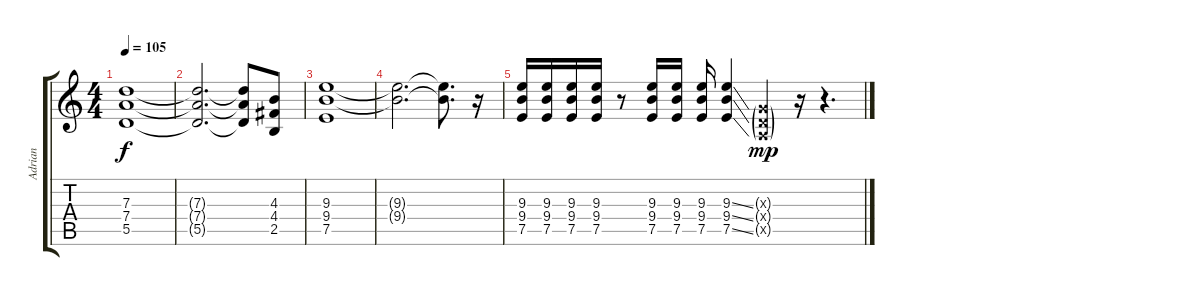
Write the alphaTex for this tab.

\track ("Adrian" "Adrian") {instrument distortionguitar}
\staff {score tabs}
\tuning (E4 B3 G3 D3 A2 E2) {hide}
\ts (4 4)
\tempo 105
\clef g2
\ks c
(7.3 7.4 5.5).1{dy f} |
(7.3{t} 7.4{t} 5.5{t}).2{d} (7.3{t} 7.4{t} 5.5{t}).8 (4.3 4.4 2.5).8 |
(9.3 9.4 7.5).1 |
(9.3{t} 9.4{t}).2{d} (9.3{t} 9.4{t}).8{d} r.16 |
(9.3 9.4 7.5).16 (9.3 9.4 7.5).16 (9.3 9.4 7.5).16 (9.3 9.4 7.5).16 r.8 (9.3 9.4 7.5).16 (9.3 9.4 7.5).16 (9.3 9.4 7.5).16 (9.3{ss} 9.4{ss} 7.5{ss}).4 (0.3{g x} 0.4{g x} 0.5{g x}).4{dy mp} r.16 r.4{d}
